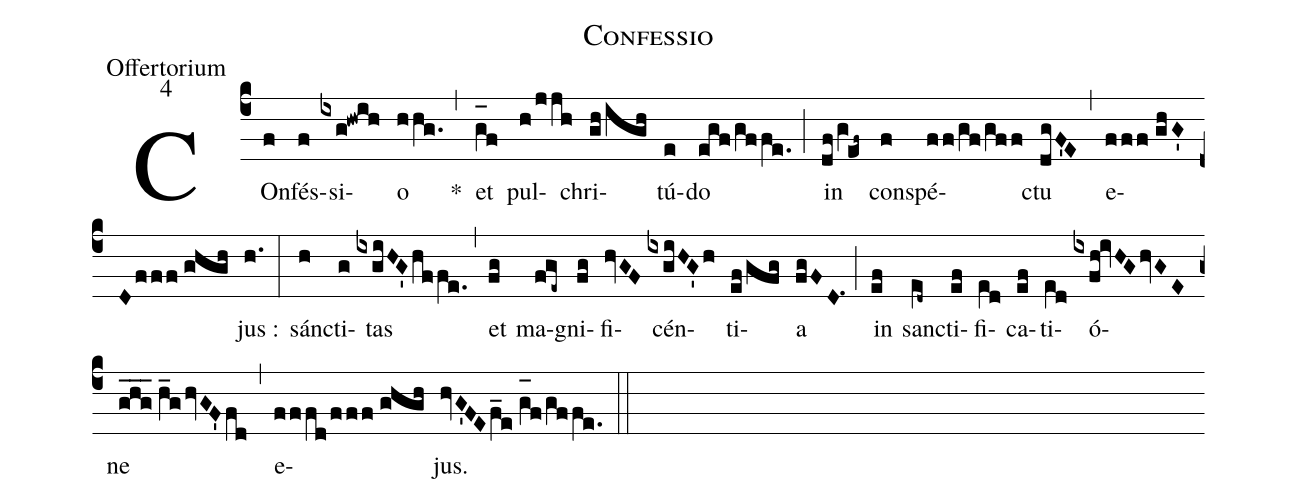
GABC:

name:Confessio;
office-part:Offertorium;
mode:4;
%%
(c4) COn(f)fés(f)si(ixg!hwih)o(hhg.) <clear>*(,) et(g_[oh:h]f) pul(h/jjh)chri(gh/igh)tú(e)do(egf/gffe.) (;) in(df/gV!ef~) con(f)spé(ff/gf/gff)ctu(dgF'E) (,) e(fff//ghG'//Dfff//ghgh)jus :(h.) (:) sán(h)cti(g)tas(ixgiHG'hffe.) (,) et(fg) ma(fge~)gni(fg)fi(hvGF)cén(ixgiHG'h)ti(ef/gfg)a(fgFD.1) (;) in(ef) san(e[ll:1]d~)cti(ef)fi(e[ll:1]d)ca(ef)ti(e[ll:1]d)ó(ixfh!ivHGhvGE)ne(g_h_g_2//h_ghvGF'fd) (,) e(fffd/fff//ghgh)jus.(hvG'FEf_e//g_[oh:h]f/gffe.) (::)
